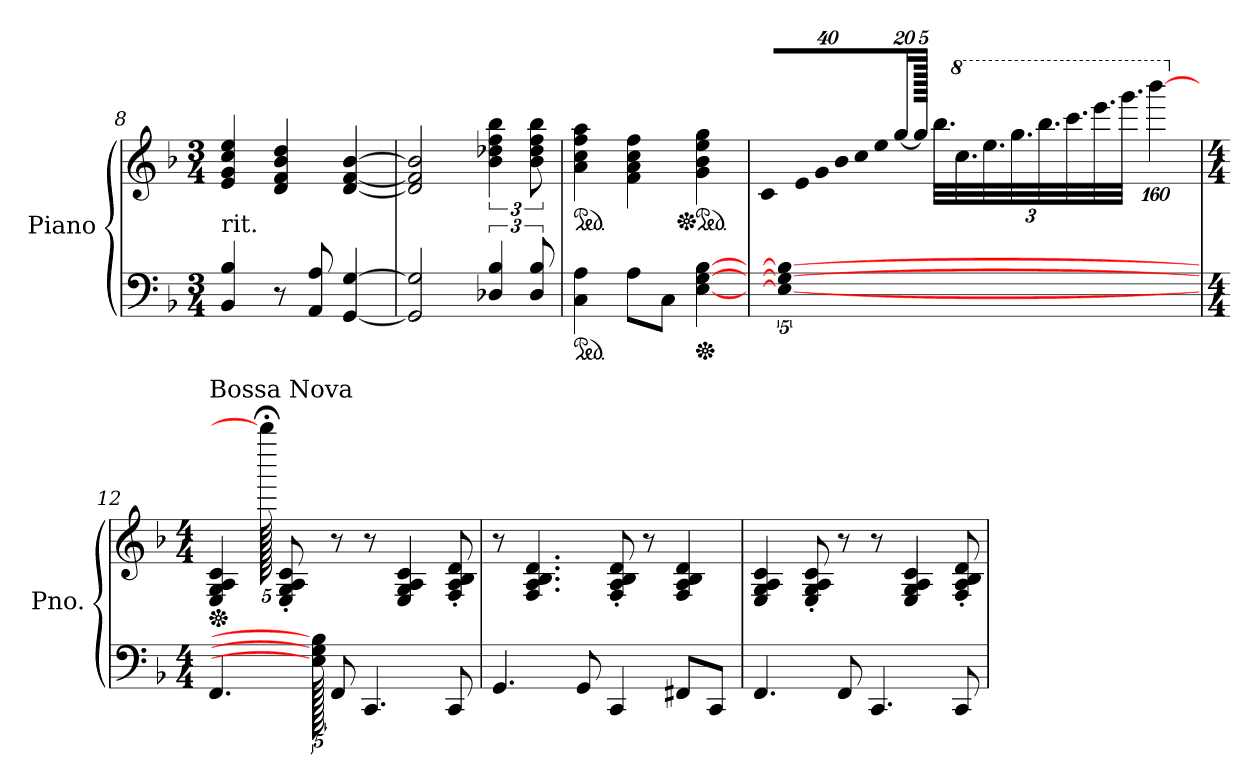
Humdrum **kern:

**kern	**kern
*part1	*part1
*staff2	*staff1
*I"Piano	*
*I'Pno.	*
*clefF4	*clefG2
*k[b-]	*k[b-]
*M3/4	*M3/4
=8	=8
!LO:TX:a:t=rit.	!
4BB-/ 4B-/	4e/ 4g/ 4cc/ 4ee/
*	*MM70
8r	4d/ 4f/ 4b-/ 4dd/
8AA/ 8A/	.
*	*MM80
[4GG/ [4G/	[4d/ [4f/ [4b-/
=9	=9
2GG/] 2G/]	2d/] 2f/] 2b-/]
6D-X/ 6B-/	6b-\ 6dd-X\ 6ff\ 6bb-\
12D-/ 12B-/	12b-\ 12dd-\ 12ff\ 12bb-\
=10	=10
*ped	*
*	*ped
4C\ 4A\	4a\ 4cc\ 4ff\ 4aa\
*	*MM55
8A\L	4f\ 4a\ 4cc\ 4ff\
8C\J	.
*Xped	*
*	*Xped
*	*ped
*	*MM80
[4E\ [4G\ [4B-\	4g\ 4b-\ 4ee\ 4gg\
!!LO:LB:g=z
=11	=11
*	*Xbrackettup
!	!LO:N:vis=16
640ryy	640%23c/LL
640%479E\_ 640%479G\_ 640%479B-\_	.
!	!LO:N:vis=16
.	640%23e/
!	!LO:N:vis=16
.	640%23g/
!	!LO:N:vis=16
.	640%23b-/
!	!LO:N:vis=16
.	640%23cc/
!	!LO:N:vis=16
.	640%23ee/
.	[320%11gg/JJ
.	640gg/JJ]
.	48.bb-\LLL
*	*8va
.	48.ccc\
.	48.eee\
.	48.ggg\
.	48.bbb-\
.	48.cccc\
.	48.eeee\
.	48.gggg\JJJ
.	[640%159bbbb-\
=12	=12
*M4/4	*M4/4
*	*Xped
*	*X8va
*	*MM180
!	!LO:TX:a:t=Bossa Nova
4.FF/	4E/ 4G/ 4A/ 4c/
.	640bbbb-;<\]
.	8E/' 8G/' 8A/' 8c/'
640E\] 640G\] 640B-\]	.
8FF/	8r
4.CC/	8r
.	4E/ 4G/ 4A/ 4c/
8CC/	8F/' 8A/' 8B-/' 8d/'
=13	=13
4.GG/	8r
.	4.F/ 4.A/ 4.B-/ 4.d/
8GG/	.
4CC/	8F/' 8A/' 8B-/' 8d/'
.	8r
8FF#X/L	4F/ 4A/ 4B-/ 4d/
8CC/J	.
!!LO:LB:g=z
=14	=14
4.FF/	4E/ 4G/ 4A/ 4c/
.	8E/' 8G/' 8A/' 8c/'
8FF/	8r
4.CC/	8r
.	4E/ 4G/ 4A/ 4c/
8CC/	8F/' 8A/' 8B-/' 8d/'
=	=
*-	*-
